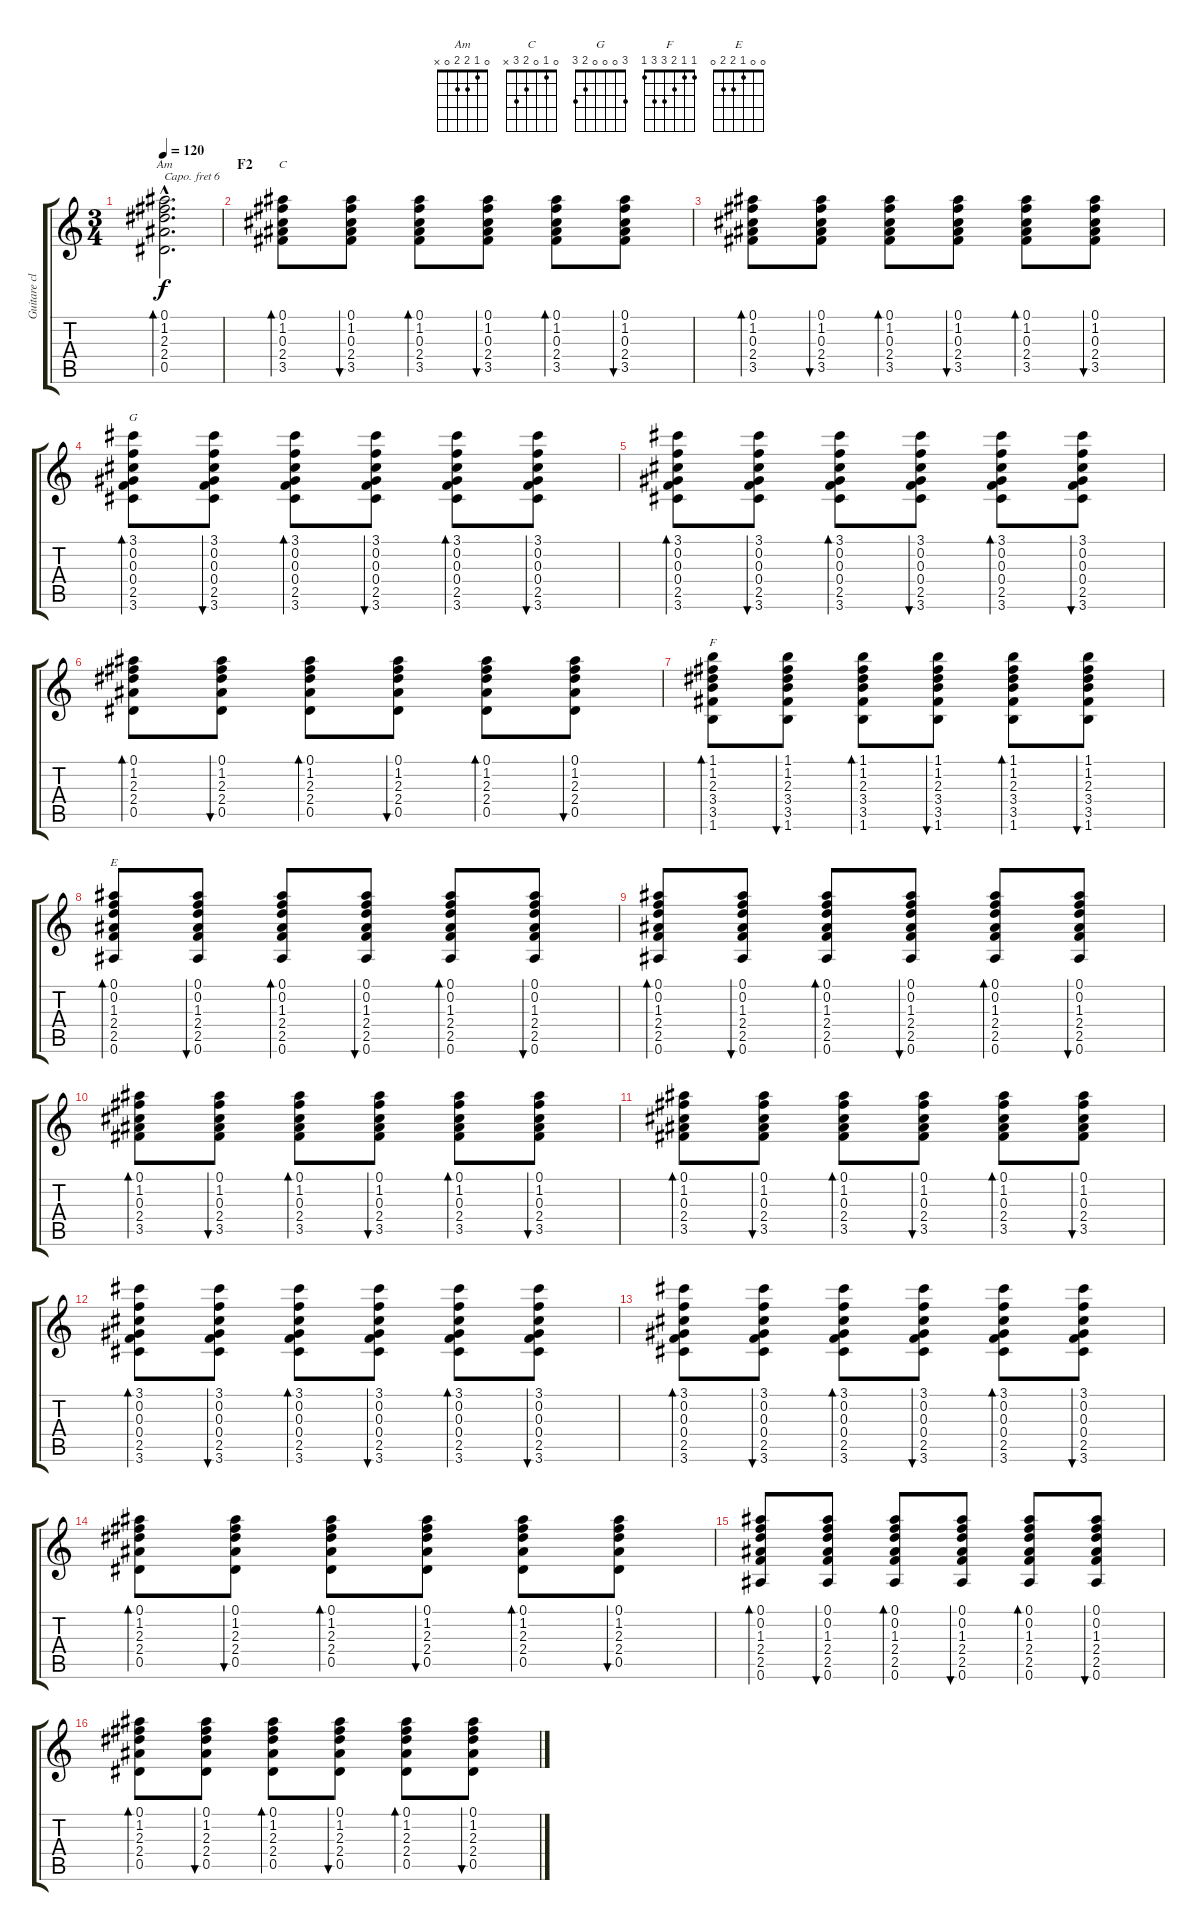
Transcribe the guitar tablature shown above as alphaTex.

\track ("Guitare classique (capo+6)" "Guitare cl") {instrument acousticguitarnylon}
\staff {score tabs}
\capo 6
\tuning (E4 B3 G3 D3 A2 E2) {hide}
\chord ("Am" 0 1 2 2 0 x)
\chord ("C" 0 1 0 2 3 x)
\chord ("G" 3 0 0 0 2 3)
\chord ("F" 1 1 2 3 3 1)
\chord ("E" 0 0 1 2 2 0)
\ts (3 4)
\tempo 120
\clef g2
\ks c
(0.1{hac} 1.2{hac} 2.3{hac} 2.4{hac} 0.5{hac}).2{d bd 60 ch "Am" dy f} |
\section ("" "F2")
(0.1 1.2 0.3 2.4 3.5).8{bd 60 ch "C"} (0.1 1.2 0.3 2.4 3.5).8{bu 60} (0.1 1.2 0.3 2.4 3.5).8{bd 60} (0.1 1.2 0.3 2.4 3.5).8{bu 60} (0.1 1.2 0.3 2.4 3.5).8{bd 60} (0.1 1.2 0.3 2.4 3.5).8{bu 60} |
(0.1 1.2 0.3 2.4 3.5).8{bd 60} (0.1 1.2 0.3 2.4 3.5).8{bu 60} (0.1 1.2 0.3 2.4 3.5).8{bd 60} (0.1 1.2 0.3 2.4 3.5).8{bu 60} (0.1 1.2 0.3 2.4 3.5).8{bd 60} (0.1 1.2 0.3 2.4 3.5).8{bu 60} |
(3.1 0.2 0.3 0.4 2.5 3.6).8{bd 60 ch "G"} (3.1 0.2 0.3 0.4 2.5 3.6).8{bu 60} (3.1 0.2 0.3 0.4 2.5 3.6).8{bd 60} (3.1 0.2 0.3 0.4 2.5 3.6).8{bu 60} (3.1 0.2 0.3 0.4 2.5 3.6).8{bd 60} (3.1 0.2 0.3 0.4 2.5 3.6).8{bu 60} |
(3.1 0.2 0.3 0.4 2.5 3.6).8{bd 60} (3.1 0.2 0.3 0.4 2.5 3.6).8{bu 60} (3.1 0.2 0.3 0.4 2.5 3.6).8{bd 60} (3.1 0.2 0.3 0.4 2.5 3.6).8{bu 60} (3.1 0.2 0.3 0.4 2.5 3.6).8{bd 60} (3.1 0.2 0.3 0.4 2.5 3.6).8{bu 60} |
(0.1 1.2 2.3 2.4 0.5).8{bd 60} (0.1 1.2 2.3 2.4 0.5).8{bu 60} (0.1 1.2 2.3 2.4 0.5).8{bd 60} (0.1 1.2 2.3 2.4 0.5).8{bu 60} (0.1 1.2 2.3 2.4 0.5).8{bd 60} (0.1 1.2 2.3 2.4 0.5).8{bu 60} |
(1.1 1.2 2.3 3.4 3.5 1.6).8{bd 60 ch "F"} (1.1 1.2 2.3 3.4 3.5 1.6).8{bu 60} (1.1 1.2 2.3 3.4 3.5 1.6).8{bd 60} (1.1 1.2 2.3 3.4 3.5 1.6).8{bu 60} (1.1 1.2 2.3 3.4 3.5 1.6).8{bd 60} (1.1 1.2 2.3 3.4 3.5 1.6).8{bu 60} |
(0.1 0.2 1.3 2.4 2.5 0.6).8{bd 60 ch "E"} (0.1 0.2 1.3 2.4 2.5 0.6).8{bu 60} (0.1 0.2 1.3 2.4 2.5 0.6).8{bd 60} (0.1 0.2 1.3 2.4 2.5 0.6).8{bu 60} (0.1 0.2 1.3 2.4 2.5 0.6).8{bd 60} (0.1 0.2 1.3 2.4 2.5 0.6).8{bu 60} |
(0.1 0.2 1.3 2.4 2.5 0.6).8{bd 60} (0.1 0.2 1.3 2.4 2.5 0.6).8{bu 60} (0.1 0.2 1.3 2.4 2.5 0.6).8{bd 60} (0.1 0.2 1.3 2.4 2.5 0.6).8{bu 60} (0.1 0.2 1.3 2.4 2.5 0.6).8{bd 60} (0.1 0.2 1.3 2.4 2.5 0.6).8{bu 60} |
(0.1 1.2 0.3 2.4 3.5).8{bd 60} (0.1 1.2 0.3 2.4 3.5).8{bu 60} (0.1 1.2 0.3 2.4 3.5).8{bd 60} (0.1 1.2 0.3 2.4 3.5).8{bu 60} (0.1 1.2 0.3 2.4 3.5).8{bd 60} (0.1 1.2 0.3 2.4 3.5).8{bu 60} |
(0.1 1.2 0.3 2.4 3.5).8{bd 60} (0.1 1.2 0.3 2.4 3.5).8{bu 60} (0.1 1.2 0.3 2.4 3.5).8{bd 60} (0.1 1.2 0.3 2.4 3.5).8{bu 60} (0.1 1.2 0.3 2.4 3.5).8{bd 60} (0.1 1.2 0.3 2.4 3.5).8{bu 60} |
(3.1 0.2 0.3 0.4 2.5 3.6).8{bd 60} (3.1 0.2 0.3 0.4 2.5 3.6).8{bu 60} (3.1 0.2 0.3 0.4 2.5 3.6).8{bd 60} (3.1 0.2 0.3 0.4 2.5 3.6).8{bu 60} (3.1 0.2 0.3 0.4 2.5 3.6).8{bd 60} (3.1 0.2 0.3 0.4 2.5 3.6).8{bu 60} |
(3.1 0.2 0.3 0.4 2.5 3.6).8{bd 60} (3.1 0.2 0.3 0.4 2.5 3.6).8{bu 60} (3.1 0.2 0.3 0.4 2.5 3.6).8{bd 60} (3.1 0.2 0.3 0.4 2.5 3.6).8{bu 60} (3.1 0.2 0.3 0.4 2.5 3.6).8{bd 60} (3.1 0.2 0.3 0.4 2.5 3.6).8{bu 60} |
(0.1 1.2 2.3 2.4 0.5).8{bd 60} (0.1 1.2 2.3 2.4 0.5).8{bu 60} (0.1 1.2 2.3 2.4 0.5).8{bd 60} (0.1 1.2 2.3 2.4 0.5).8{bu 60} (0.1 1.2 2.3 2.4 0.5).8{bd 60} (0.1 1.2 2.3 2.4 0.5).8{bu 60} |
(0.1 0.2 1.3 2.4 2.5 0.6).8{bd 60} (0.1 0.2 1.3 2.4 2.5 0.6).8{bu 60} (0.1 0.2 1.3 2.4 2.5 0.6).8{bd 60} (0.1 0.2 1.3 2.4 2.5 0.6).8{bu 60} (0.1 0.2 1.3 2.4 2.5 0.6).8{bd 60} (0.1 0.2 1.3 2.4 2.5 0.6).8{bu 60} |
(0.1 1.2 2.3 2.4 0.5).8{bd 60} (0.1 1.2 2.3 2.4 0.5).8{bu 60} (0.1 1.2 2.3 2.4 0.5).8{bd 60} (0.1 1.2 2.3 2.4 0.5).8{bu 60} (0.1 1.2 2.3 2.4 0.5).8{bd 60} (0.1 1.2 2.3 2.4 0.5).8{bu 60}
